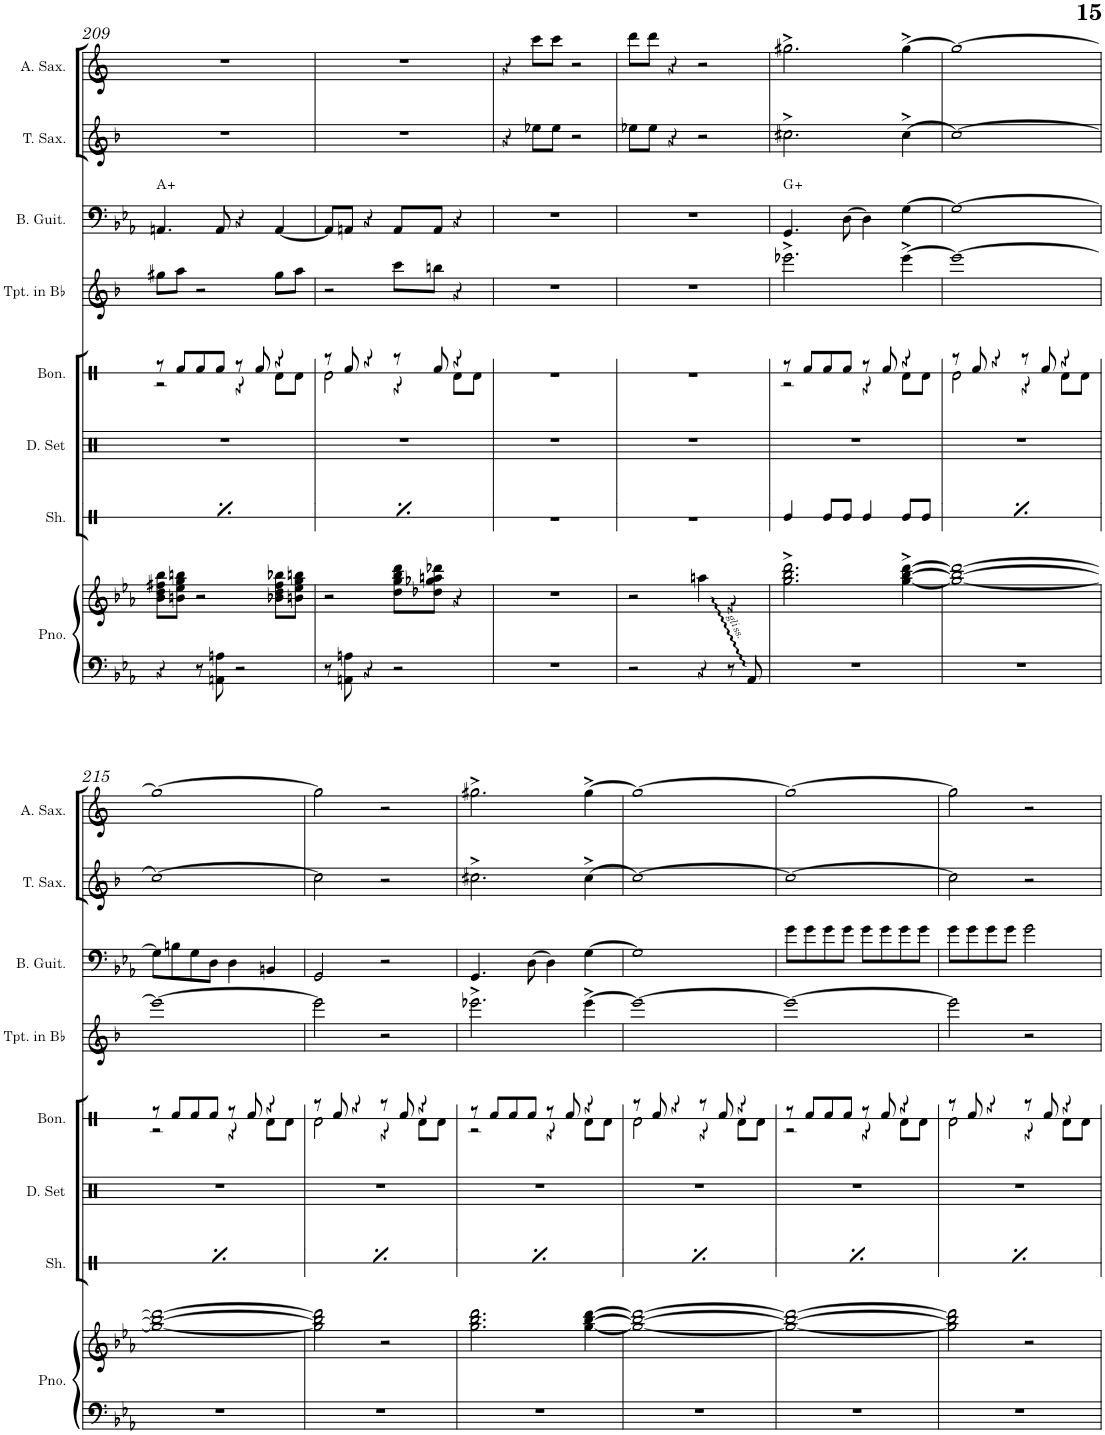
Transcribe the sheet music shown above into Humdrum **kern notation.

**kern	**kern	**kern	**kern	**kern	**kern	**kern	**harte	**kern	**kern
*part8	*part8	*part7	*part6	*part5	*part4	*part3	*part3	*part2	*part1
*staff9	*staff8	*staff7	*staff6	*staff5	*staff4	*staff3	*	*staff2	*staff1
*I"Piano	*	*I"Shaker	*I"Drumset	*I"Bongos	*I"Trumpet in Bb	*I"Bass Guitar	*	*I"Tenor Saxophone	*I"Alto Saxophone
*I'Pno.	*	*I'Sh.	*I'D. Set	*I'Bon.	*I'Tpt. in Bb	*I'B. Guit.	*	*I'T. Sax.	*I'A. Sax.
!!LO:PB:g=z
*clefF4	*clefG2	*clefX	*clefX	*clefX	*clefG2	*clefF4	*	*clefG2	*clefG2
*	*	*	*	*	*Trd1c2	*Trd7c12	*	*Trd8c14	*Trd5c9
*k[b-e-a-]	*k[b-e-a-]	*k[]	*k[]	*k[]	*k[b-]	*k[b-e-a-]	*	*k[b-]	*k[]
*M4/4	*M4/4	*M4/4	*M4/4	*M4/4	*M4/4	*M4/4	*	*M4/4	*M4/4
=209	=209	=209	=209	=209	=209	=209	=209	=209	=209
*	*	*	*	*^	*	*	*	*	*
4r	8b-\ 8dd\ 8ff#X\ 8bb-\L	4Re/	1r	8r	2r	8gg#X\L	4.AAn/	A:aug	1r	1r
.	8bn\ 8ee-\ 8gg\ 8bbn\J	.	.	8Rf/L	.	8aa\J	.	.	.	.
8r	2r	8Re/L	.	8Rf/	.	2r	.	.	.	.
8AAn\ 8An\	.	8Re/J	.	8Rf/J	.	.	8AA/	.	.	.
2r	.	4Re/	.	8r	4r	.	4r	.	.	.
.	.	.	.	8Rf/	.	.	.	.	.	.
.	8b-X\ 8dd\ 8ff#\ 8bb-X\L	8Re/L	.	4r	8Rd\L	8gg#\L	[4AA/	.	.	.
.	8bn\ 8ee-\ 8gg\ 8bbn\J	8Re/J	.	.	8Rd\J	8aa\J	.	.	.	.
=210	=210	=210	=210	=210	=210	=210	=210	=210	=210	=210
8r	2r	4Re/	1r	8r	2Rd\	2r	8AA/L]	.	1r	1r
8AAn\ 8An\	.	.	.	8Rf/	.	.	8AAn/J	.	.	.
4r	.	8Re/L	.	4r	.	.	4r	.	.	.
.	.	8Re/J	.	.	.	.	.	.	.	.
2r	8dd\ 8gg\ 8bb-\ 8ddd\L	4Re/	.	8r	4r	8ccc\L	8AA/L	.	.	.
.	8dd-X\ 8gg-X\ 8aan\ 8ddd-X\J	.	.	8Rf/	.	8bbn\J	8AA/J	.	.	.
.	4r	8Re/L	.	4r	8Rd\L	4r	4r	.	.	.
.	.	8Re/J	.	.	8Rd\J	.	.	.	.	.
*	*	*	*	*v	*v	*	*	*	*	*
=211	=211	=211	=211	=211	=211	=211	=211	=211	=211
1r	1r	1r	1r	1r	1r	1r	.	4r	4r
.	.	.	.	.	.	.	.	8ee-X\L	8ccc\L
.	.	.	.	.	.	.	.	8ee-\J	8ccc\J
.	.	.	.	.	.	.	.	2r	2r
=212	=212	=212	=212	=212	=212	=212	=212	=212	=212
*	*^	*	*	*	*	*	*	*	*
2r	2r	2ryy	1r	1r	1r	1r	1r	.	8ee-X\L	8ddd\L
.	.	.	.	.	.	.	.	.	8ee-\J	8ddd\J
.	.	.	.	.	.	.	.	.	4r	4r
4r	4.aan\	4ryy	.	.	.	.	.	.	2r	2r
8r	.	4r	.	.	.	.	.	.	.	.
8AA-/	8ryy	.	.	.	.	.	.	.	.	.
*	*v	*v	*	*	*	*	*	*	*	*
=213	=213	=213	=213	=213	=213	=213	=213	=213	=213
*	*	*	*	*^	*	*	*	*	*
1r	2.gg\^ 2.bb-\^ 2.ddd\^	4Re/	1r	8r	2r	2.eee-X^\	4.GG/	G:aug	2.cc#X^\	2.gg#X^\
.	.	.	.	8Rf/L	.	.	.	.	.	.
.	.	8Re/L	.	8Rf/	.	.	.	.	.	.
.	.	8Re/J	.	8Rf/J	.	.	[8D\	.	.	.
.	.	4Re/	.	8r	4r	.	4D\]	.	.	.
.	.	.	.	8Rf/	.	.	.	.	.	.
.	[4gg\^ [4bb-\^ [4ddd\^	8Re/L	.	4r	8Rd\L	[4eee-^\	[4G\	.	[4cc#^\	[4gg#^\
.	.	8Re/J	.	.	8Rd\J	.	.	.	.	.
=214	=214	=214	=214	=214	=214	=214	=214	=214	=214	=214
1r	1gg_ 1bb-_ 1ddd_	4Re/	1r	8r	2Rd\	1eee-_	1G_	.	1cc#_	1gg#_
.	.	.	.	8Rf/	.	.	.	.	.	.
.	.	8Re/L	.	4r	.	.	.	.	.	.
.	.	8Re/J	.	.	.	.	.	.	.	.
.	.	4Re/	.	8r	4r	.	.	.	.	.
.	.	.	.	8Rf/	.	.	.	.	.	.
.	.	8Re/L	.	4r	8Rd\L	.	.	.	.	.
.	.	8Re/J	.	.	8Rd\J	.	.	.	.	.
!!LO:LB:g=z
=215	=215	=215	=215	=215	=215	=215	=215	=215	=215	=215
1r	1gg_ 1bb-_ 1ddd_	4Re/	1r	8r	2r	1eee-_	8G\L]	.	1cc#_	1gg#_
.	.	.	.	8Rf/L	.	.	8Bn\	.	.	.
.	.	8Re/L	.	8Rf/	.	.	8G\	.	.	.
.	.	8Re/J	.	8Rf/J	.	.	8D\J	.	.	.
.	.	4Re/	.	8r	4r	.	4D\	.	.	.
.	.	.	.	8Rf/	.	.	.	.	.	.
.	.	8Re/L	.	4r	8Rd\L	.	4BBn/	.	.	.
.	.	8Re/J	.	.	8Rd\J	.	.	.	.	.
=216	=216	=216	=216	=216	=216	=216	=216	=216	=216	=216
1r	2gg\] 2bb-\] 2ddd\]	4Re/	1r	8r	2Rd\	2eee-\]	2GG/	.	2cc#\]	2gg#\]
.	.	.	.	8Rf/	.	.	.	.	.	.
.	.	8Re/L	.	4r	.	.	.	.	.	.
.	.	8Re/J	.	.	.	.	.	.	.	.
.	2r	4Re/	.	8r	4r	2r	2r	.	2r	2r
.	.	.	.	8Rf/	.	.	.	.	.	.
.	.	8Re/L	.	4r	8Rd\L	.	.	.	.	.
.	.	8Re/J	.	.	8Rd\J	.	.	.	.	.
=217	=217	=217	=217	=217	=217	=217	=217	=217	=217	=217
*	*^	*	*	*	*	*	*	*	*	*
1r	2.gg\ 2.bb-\ 2.ddd\	2.gg 2.bb- 2.ddd	4Re/	1r	8r	2r	2.eee-X^\	4.GG/	.	2.cc#X^\	2.gg#X^\
.	.	.	.	.	8Rf/L	.	.	.	.	.	.
.	.	.	8Re/L	.	8Rf/	.	.	.	.	.	.
.	.	.	8Re/J	.	8Rf/J	.	.	[8D\	.	.	.
.	.	.	4Re/	.	8r	4r	.	4D\]	.	.	.
.	.	.	.	.	8Rf/	.	.	.	.	.	.
.	[4gg\ [4bb-\ [4ddd\	[4gg [4bb- [4ddd	8Re/L	.	4r	8Rd\L	[4eee-^\	[4G\	.	[4cc#^\	[4gg#^\
.	.	.	8Re/J	.	.	8Rd\J	.	.	.	.	.
=218	=218	=218	=218	=218	=218	=218	=218	=218	=218	=218	=218
1r	1gg_ 1bb-_ 1ddd_	1gg_ 1bb-_ 1ddd_	4Re/	1r	8r	2Rd\	1eee-_	1G]	.	1cc#_	1gg#_
.	.	.	.	.	8Rf/	.	.	.	.	.	.
.	.	.	8Re/L	.	4r	.	.	.	.	.	.
.	.	.	8Re/J	.	.	.	.	.	.	.	.
.	.	.	4Re/	.	8r	4r	.	.	.	.	.
.	.	.	.	.	8Rf/	.	.	.	.	.	.
.	.	.	8Re/L	.	4r	8Rd\L	.	.	.	.	.
.	.	.	8Re/J	.	.	8Rd\J	.	.	.	.	.
=219	=219	=219	=219	=219	=219	=219	=219	=219	=219	=219	=219
1r	1gg_ 1bb-_ 1ddd_	1gg_ 1bb-_ 1ddd_	4Re/	1r	8r	2r	1eee-_	8g\L	.	1cc#_	1gg#_
.	.	.	.	.	8Rf/L	.	.	8g\	.	.	.
.	.	.	8Re/L	.	8Rf/	.	.	8g\	.	.	.
.	.	.	8Re/J	.	8Rf/J	.	.	8g\J	.	.	.
.	.	.	4Re/	.	8r	4r	.	8g\L	.	.	.
.	.	.	.	.	8Rf/	.	.	8g\	.	.	.
.	.	.	8Re/L	.	4r	8Rd\L	.	8g\	.	.	.
.	.	.	8Re/J	.	.	8Rd\J	.	8g\J	.	.	.
=220	=220	=220	=220	=220	=220	=220	=220	=220	=220	=220	=220
1r	2gg\] 2bb-\] 2ddd\]	1gg] 1bb-] 1ddd]	4Re/	1r	8r	2Rd\	2eee-\]	8g\L	.	2cc#\]	2gg#\]
.	.	.	.	.	8Rf/	.	.	8g\	.	.	.
.	.	.	8Re/L	.	4r	.	.	8g\	.	.	.
.	.	.	8Re/J	.	.	.	.	8g\J	.	.	.
.	2r	.	4Re/	.	8r	4r	2r	2g\	.	2r	2r
.	.	.	.	.	8Rf/	.	.	.	.	.	.
.	.	.	8Re/L	.	4r	8Rd\L	.	.	.	.	.
.	.	.	8Re/J	.	.	8Rd\J	.	.	.	.	.
*	*v	*v	*	*	*v	*v	*	*	*	*	*
=	=	=	=	=	=	=	=	=	=
*-	*-	*-	*-	*-	*-	*-	*-	*-	*-
